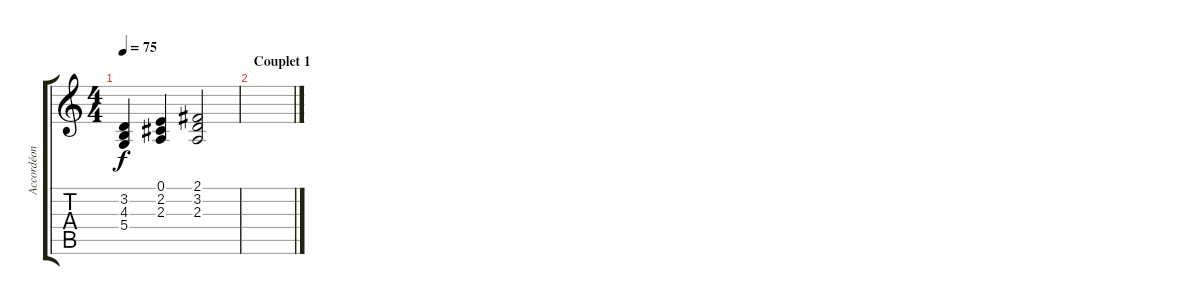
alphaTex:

\track ("Accordéon" "Accordéon") {instrument tangoaccordion}
\staff {score tabs}
\tuning (E4 B3 G3 D3 A2 E2) {hide}
\ts (4 4)
\tempo 75
\clef g2
\ks c
(3.2 4.3 5.4).4{dy f} (0.1 2.2 2.3).4 (2.1 3.2 2.3).2 |
\section ("" "Couplet 1")
